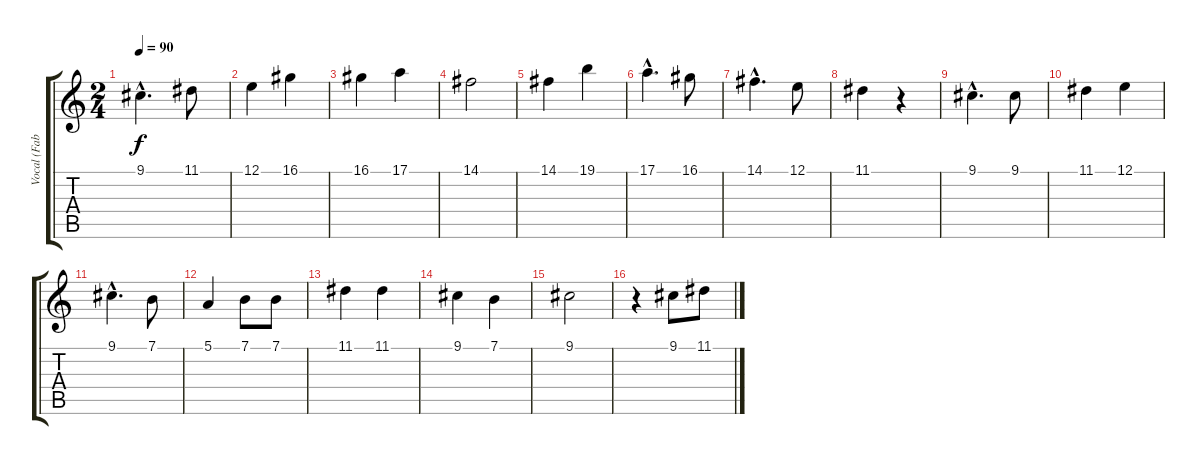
\track ("Vocal (Fabio Lione)" "Vocal (Fab") {instrument rockorgan}
\staff {score tabs}
\tuning (E4 B3 G3 D3 A2 E2) {hide}
\ts (2 4)
\tempo 90
\clef g2
\ks c
9.1{hac}.4{d dy f} 11.1.8 |
12.1.4 16.1.4 |
16.1.4 17.1.4 |
14.1.2 |
14.1.4 19.1.4 |
17.1{hac}.4{d} 16.1.8 |
14.1{hac}.4{d} 12.1.8 |
11.1.4 r.4 |
9.1{hac}.4{d} 9.1.8 |
11.1.4 12.1.4 |
9.1{hac}.4{d} 7.1.8 |
5.1.4 7.1.8 7.1.8 |
11.1.4 11.1.4 |
9.1.4 7.1.4 |
9.1.2 |
r.4 9.1.8 11.1.8
